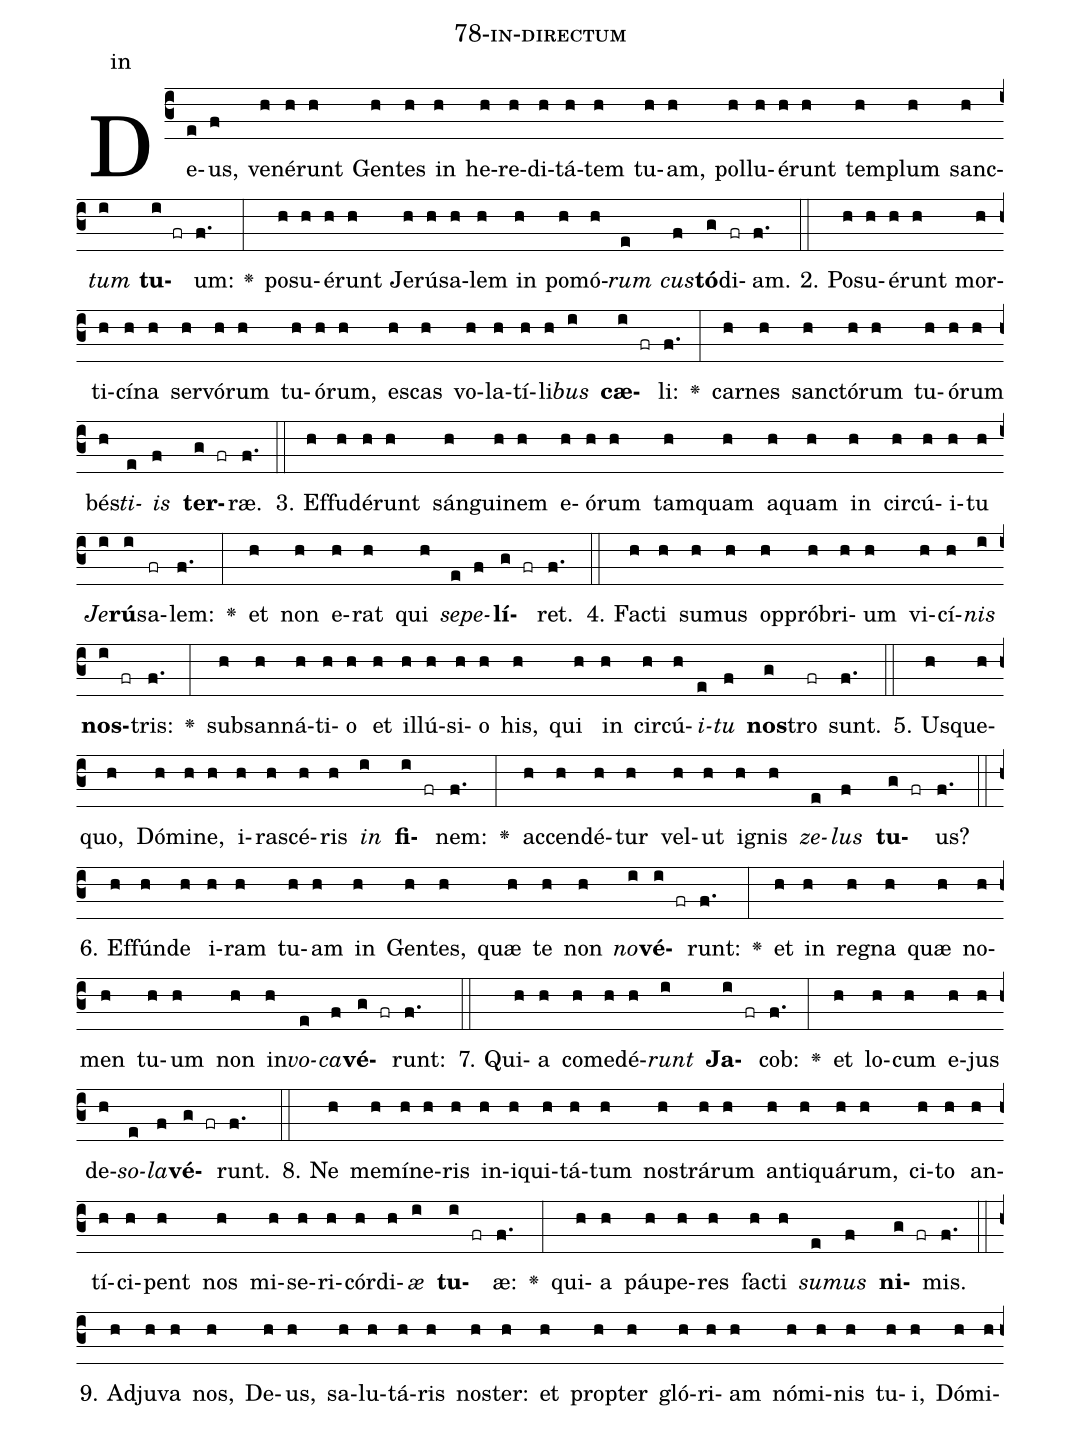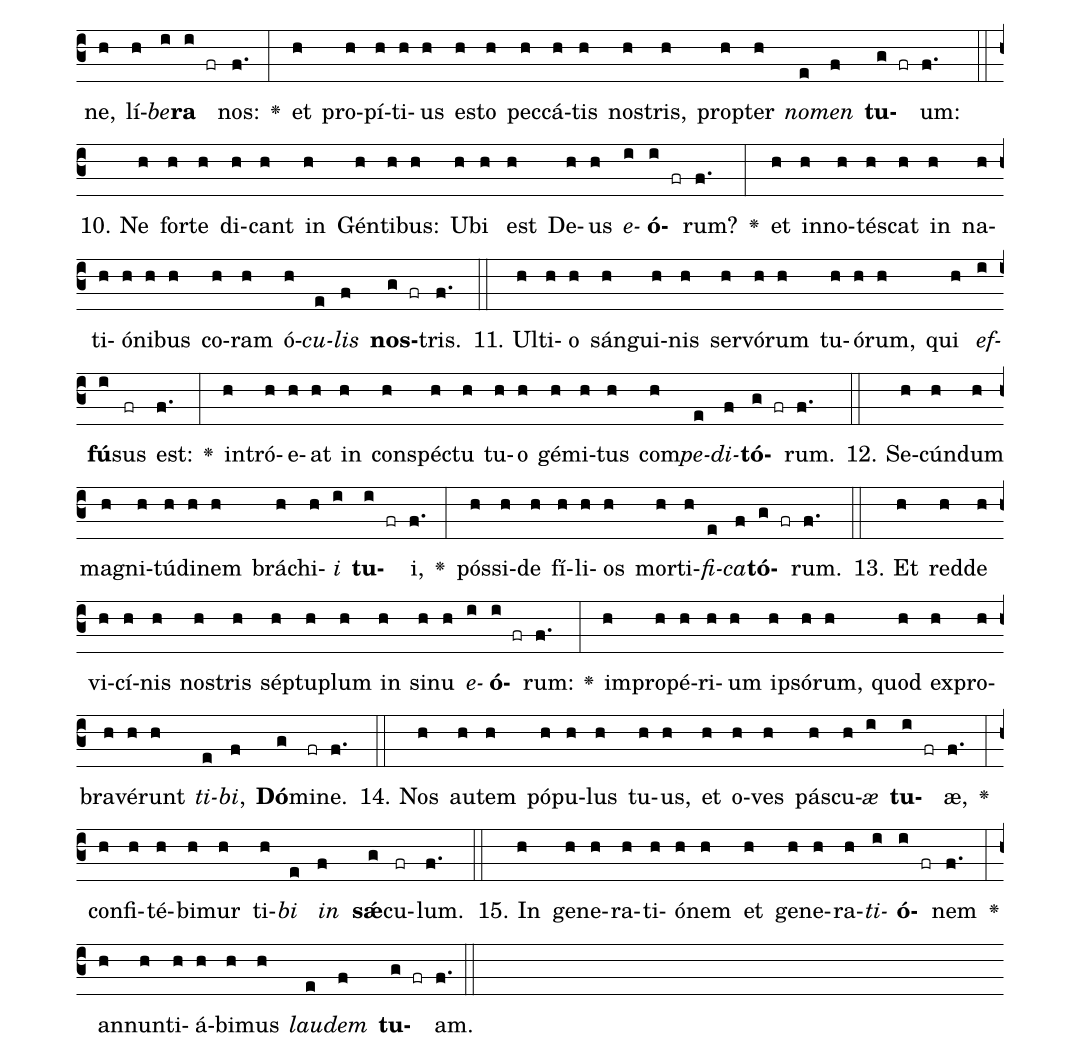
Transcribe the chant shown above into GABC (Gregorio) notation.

name: 78-in-directum;
annotation: in;
%%
(c3)De(e)us,(f) ve(h)né(h)runt(h) Gen(h)tes(h) in(h) he(h)re(h)di(h)tá(h)tem(h) tu(h)am,(h) pol(h)lu(h)é(h)runt(h) tem(h)plum(h) sanc(h)<i>tum</i>(i) <b>tu</b>(i fr)um:(f.) <v>\greheightstar</v>(:) po(h)su(h)é(h)runt(h) Je(h)rú(h)sa(h)lem(h) in(h) po(h)mó(h)<i>rum</i>(e) <i>cus</i>(f)<b>tó</b>(g)di(fr)am.(f.) (::)
2. Po(h)su(h)é(h)runt(h) mor(h)ti(h)cí(h)na(h) ser(h)vó(h)rum(h) tu(h)ó(h)rum,(h) es(h)cas(h) vo(h)la(h)tí(h)li(h)<i>bus</i>(i) <b>cæ</b>(i fr)li:(f.) <v>\greheightstar</v>(:) car(h)nes(h) sanc(h)tó(h)rum(h) tu(h)ó(h)rum(h) bés(h)<i>ti</i>(e)<i>is</i>(f) <b>ter</b>(g fr)ræ.(f.) (::)
3. Ef(h)fu(h)dé(h)runt(h) sán(h)gui(h)nem(h) e(h)ó(h)rum(h) tam(h)quam(h) a(h)quam(h) in(h) cir(h)cú(h)i(h)tu(h) <i>Je</i>(i)<b>rú</b>(i)sa(fr)lem:(f.) <v>\greheightstar</v>(:) et(h) non(h) e(h)rat(h) qui(h) <i>se</i>(e)<i>pe</i>(f)<b>lí</b>(g fr)ret.(f.) (::)
4. Fac(h)ti(h) su(h)mus(h) op(h)pró(h)bri(h)um(h) vi(h)cí(h)<i>nis</i>(i) <b>nos</b>(i fr)tris:(f.) <v>\greheightstar</v>(:) sub(h)san(h)ná(h)ti(h)o(h) et(h) il(h)lú(h)si(h)o(h) his,(h) qui(h) in(h) cir(h)cú(h)<i>i</i>(e)<i>tu</i>(f) <b>nos</b>(g)tro(fr) sunt.(f.) (::)
5. Us(h)que(h)quo,(h) Dó(h)mi(h)ne,(h) i(h)ra(h)scé(h)ris(h) <i>in</i>(i) <b>fi</b>(i fr)nem:(f.) <v>\greheightstar</v>(:) ac(h)cen(h)dé(h)tur(h) vel(h)ut(h) i(h)gnis(h) <i>ze</i>(e)<i>lus</i>(f) <b>tu</b>(g fr)us?(f.) (::)
6. Ef(h)fún(h)de(h) i(h)ram(h) tu(h)am(h) in(h) Gen(h)tes,(h) quæ(h) te(h) non(h) <i>no</i>(i)<b>vé</b>(i fr)runt:(f.) <v>\greheightstar</v>(:) et(h) in(h) re(h)gna(h) quæ(h) no(h)men(h) tu(h)um(h) non(h) in(h)<i>vo</i>(e)<i>ca</i>(f)<b>vé</b>(g fr)runt:(f.) (::)
7. Qui(h)a(h) com(h)e(h)dé(h)<i>runt</i>(i) <b>Ja</b>(i fr)cob:(f.) <v>\greheightstar</v>(:) et(h) lo(h)cum(h) e(h)jus(h) de(h)<i>so</i>(e)<i>la</i>(f)<b>vé</b>(g fr)runt.(f.) (::)
8. Ne(h) me(h)mí(h)ne(h)ris(h) in(h)i(h)qui(h)tá(h)tum(h) nos(h)trá(h)rum(h) an(h)ti(h)quá(h)rum,(h) ci(h)to(h) an(h)tí(h)ci(h)pent(h) nos(h) mi(h)se(h)ri(h)cór(h)di(h)<i>æ</i>(i) <b>tu</b>(i fr)æ:(f.) <v>\greheightstar</v>(:) qui(h)a(h) páu(h)pe(h)res(h) fac(h)ti(h) <i>su</i>(e)<i>mus</i>(f) <b>ni</b>(g fr)mis.(f.) (::)
9. Ad(h)ju(h)va(h) nos,(h) De(h)us,(h) sa(h)lu(h)tá(h)ris(h) nos(h)ter:(h) et(h) prop(h)ter(h) gló(h)ri(h)am(h) nó(h)mi(h)nis(h) tu(h)i,(h) Dó(h)mi(h)ne,(h) lí(h)<i>be</i>(i)<b>ra</b>(i fr) nos:(f.) <v>\greheightstar</v>(:) et(h) pro(h)pí(h)ti(h)us(h) es(h)to(h) pec(h)cá(h)tis(h) nos(h)tris,(h) prop(h)ter(h) <i>no</i>(e)<i>men</i>(f) <b>tu</b>(g fr)um:(f.) (::)
10. Ne(h) for(h)te(h) di(h)cant(h) in(h) Gén(h)ti(h)bus:(h) U(h)bi(h) est(h) De(h)us(h) <i>e</i>(i)<b>ó</b>(i fr)rum?(f.) <v>\greheightstar</v>(:) et(h) in(h)no(h)tés(h)cat(h) in(h) na(h)ti(h)ó(h)ni(h)bus(h) co(h)ram(h) ó(h)<i>cu</i>(e)<i>lis</i>(f) <b>nos</b>(g fr)tris.(f.) (::)
11. Ul(h)ti(h)o(h) sán(h)gui(h)nis(h) ser(h)vó(h)rum(h) tu(h)ó(h)rum,(h) qui(h) <i>ef</i>(i)<b>fú</b>(i)sus(fr) est:(f.) <v>\greheightstar</v>(:) in(h)tró(h)e(h)at(h) in(h) con(h)spéc(h)tu(h) tu(h)o(h) gé(h)mi(h)tus(h) com(h)<i>pe</i>(e)<i>di</i>(f)<b>tó</b>(g fr)rum.(f.) (::)
12. Se(h)cún(h)dum(h) ma(h)gni(h)tú(h)di(h)nem(h) brá(h)chi(h)<i>i</i>(i) <b>tu</b>(i fr)i,(f.) <v>\greheightstar</v>(:) pós(h)si(h)de(h) fí(h)li(h)os(h) mor(h)ti(h)<i>fi</i>(e)<i>ca</i>(f)<b>tó</b>(g fr)rum.(f.) (::)
13. Et(h) red(h)de(h) vi(h)cí(h)nis(h) nos(h)tris(h) sép(h)tu(h)plum(h) in(h) si(h)nu(h) <i>e</i>(i)<b>ó</b>(i fr)rum:(f.) <v>\greheightstar</v>(:) im(h)pro(h)pé(h)ri(h)um(h) ip(h)só(h)rum,(h) quod(h) ex(h)pro(h)bra(h)vé(h)runt(h) <i>ti</i>(e)<i>bi</i>,(f) <b>Dó</b>(g)mi(fr)ne.(f.) (::)
14. Nos(h) au(h)tem(h) pó(h)pu(h)lus(h) tu(h)us,(h) et(h) o(h)ves(h) pás(h)cu(h)<i>æ</i>(i) <b>tu</b>(i fr)æ,(f.) <v>\greheightstar</v>(:) con(h)fi(h)té(h)bi(h)mur(h) ti(h)<i>bi</i>(e) <i>in</i>(f) <b>sǽ</b>(g)cu(fr)lum.(f.) (::)
15. In(h) ge(h)ne(h)ra(h)ti(h)ó(h)nem(h) et(h) ge(h)ne(h)ra(h)<i>ti</i>(i)<b>ó</b>(i fr)nem(f.) <v>\greheightstar</v>(:) an(h)nun(h)ti(h)á(h)bi(h)mus(h) <i>lau</i>(e)<i>dem</i>(f) <b>tu</b>(g fr)am.(f.) (::)
